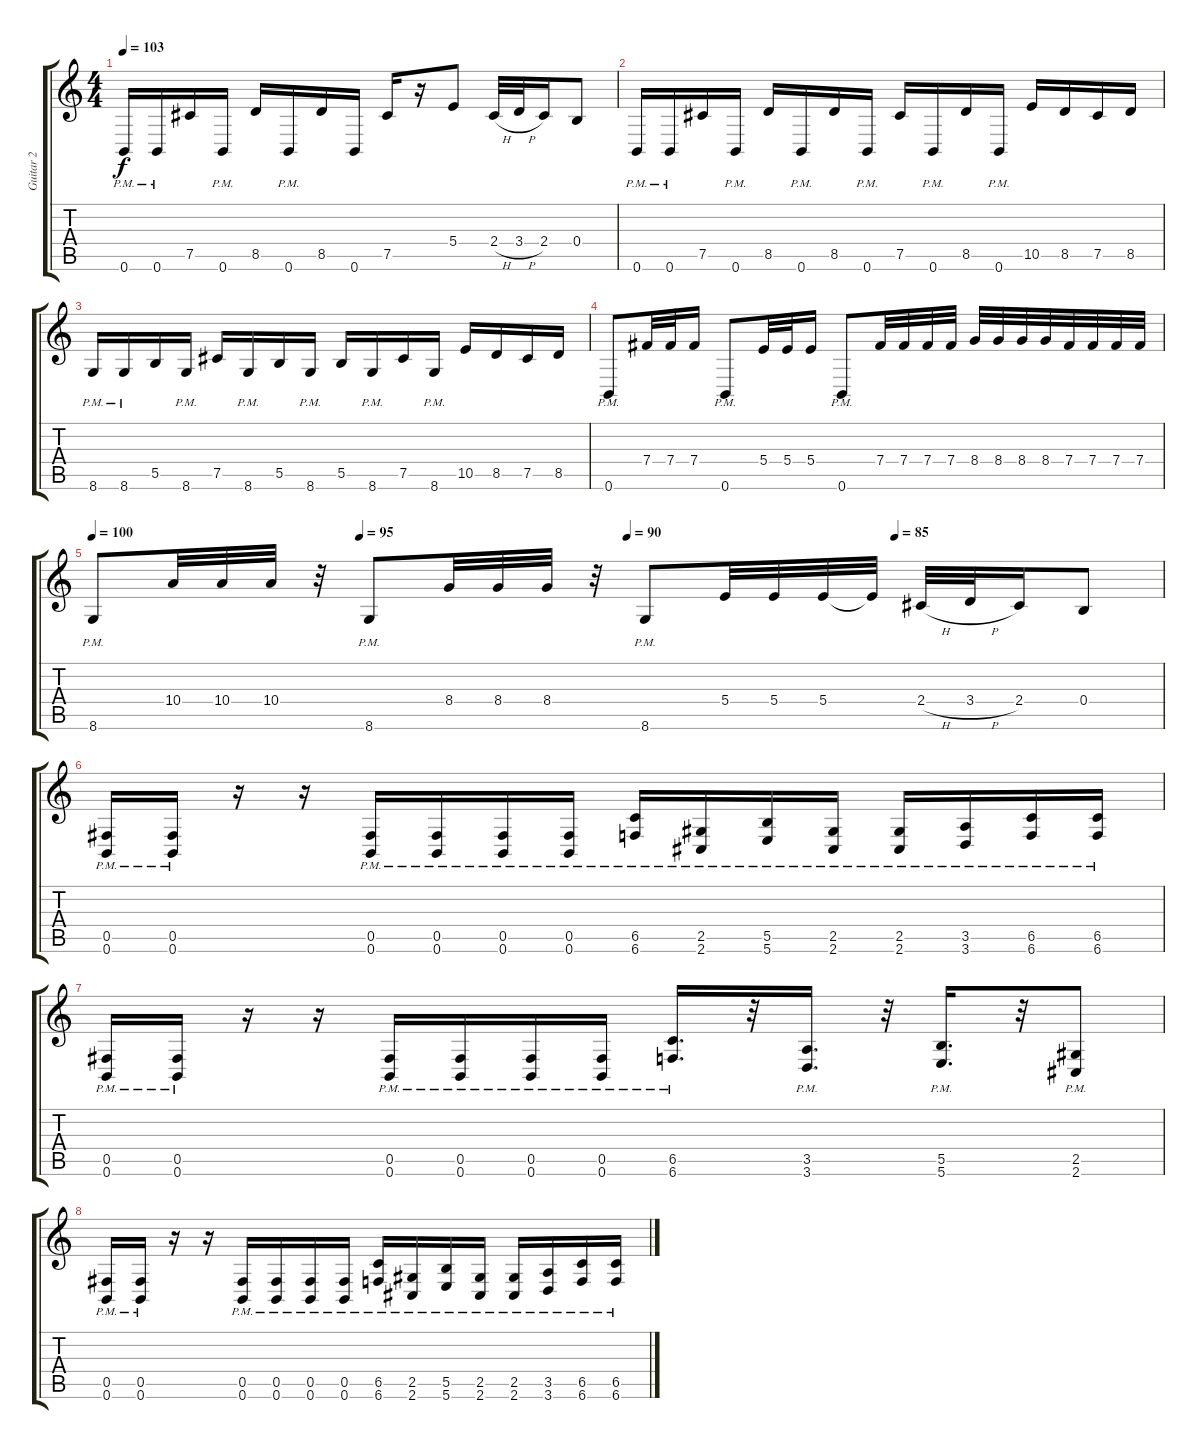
\track ("Guitar 2" "Guitar 2") {instrument overdrivenguitar}
\staff {score tabs}
\tuning (Db4 Ab3 E3 B2 Gb2 B1) {hide}
\ts (4 4)
\tempo 103
\clef g2
\ks c
0.6{pm}.16{dy f} 0.6{pm}.16 7.5.16 0.6{pm}.16 8.5.16 0.6{pm}.16 8.5.16 0.6.16 7.5.16 r.16 5.4.8 2.4{h}.32 3.4{h}.32 2.4.16 0.4.8 |
0.6{pm}.16 0.6{pm}.16 7.5.16 0.6{pm}.16 8.5.16 0.6{pm}.16 8.5.16 0.6{pm}.16 7.5.16 0.6{pm}.16 8.5.16 0.6{pm}.16 10.5.16 8.5.16 7.5.16 8.5.16 |
8.6{pm}.16 8.6{pm}.16 5.5.16 8.6{pm}.16 7.5.16 8.6{pm}.16 5.5.16 8.6{pm}.16 5.5.16 8.6{pm}.16 7.5.16 8.6{pm}.16 10.5.16 8.5.16 7.5.16 8.5.16 |
0.6{pm}.8 7.4.32 7.4.32 7.4.16 0.6{pm}.8 5.4.32 5.4.32 5.4.16 0.6{pm}.8 7.4.32 7.4.32 7.4.32 7.4.32 8.4.32 8.4.32 8.4.32 8.4.32 7.4.32 7.4.32 7.4.32 7.4.32 |
\tempo 100
\tempo (95 0.25)
\tempo (90 0.5)
\tempo (88 0.75)
\tempo (85 0.75)
8.6{pm}.8 10.4.32 10.4.32 10.4.32 r.32 8.6{pm}.8 8.4.32 8.4.32 8.4.32 r.32 8.6{pm}.8 5.4.32 5.4.32 5.4.32 5.4{t}.32 2.4{h}.32 3.4{h}.32 2.4.16 0.4.8 |
(0.5{pm} 0.6{pm}).16 (0.5{pm} 0.6{pm}).16 r.16 r.16 (0.5{pm} 0.6{pm}).16 (0.5{pm} 0.6{pm}).16 (0.5{pm} 0.6{pm}).16 (0.5{pm} 0.6{pm}).16 (6.5{pm} 6.6{pm}).16 (2.5{pm} 2.6{pm}).16 (5.5{pm} 5.6{pm}).16 (2.5{pm} 2.6{pm}).16 (2.5{pm} 2.6{pm}).16 (3.5{pm} 3.6{pm}).16 (6.5{pm} 6.6{pm}).16 (6.5{pm} 6.6{pm}).16 |
(0.5{pm} 0.6{pm}).16 (0.5{pm} 0.6{pm}).16 r.16 r.16 (0.5{pm} 0.6{pm}).16 (0.5{pm} 0.6{pm}).16 (0.5{pm} 0.6{pm}).16 (0.5{pm} 0.6{pm}).16 (6.5{pm} 6.6{pm}).16{d} r.32 (3.5{pm} 3.6{pm}).16{d} r.32 (5.5{pm} 5.6{pm}).16{d} r.32 (2.5{pm} 2.6{pm}).8 |
(0.5{pm} 0.6{pm}).16 (0.5{pm} 0.6{pm}).16 r.16 r.16 (0.5{pm} 0.6{pm}).16 (0.5{pm} 0.6{pm}).16 (0.5{pm} 0.6{pm}).16 (0.5{pm} 0.6{pm}).16 (6.5{pm} 6.6{pm}).16 (2.5{pm} 2.6{pm}).16 (5.5{pm} 5.6{pm}).16 (2.5{pm} 2.6{pm}).16 (2.5{pm} 2.6{pm}).16 (3.5{pm} 3.6{pm}).16 (6.5{pm} 6.6{pm}).16 (6.5{pm} 6.6{pm}).16
